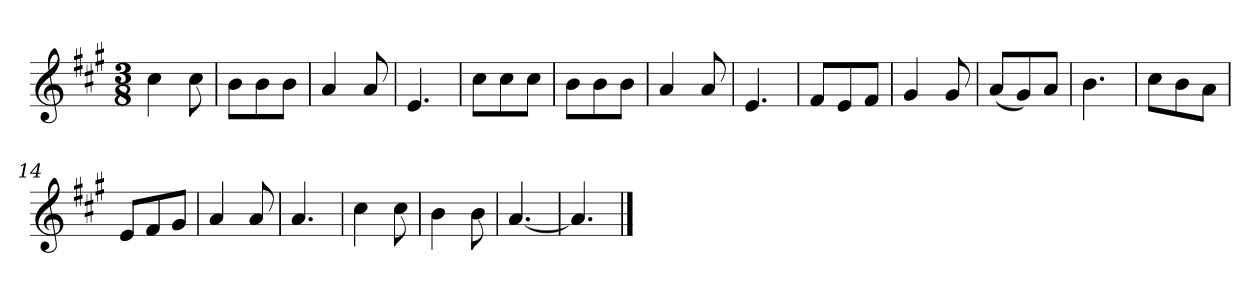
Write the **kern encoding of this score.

**kern
*part1
*staff1
*k[f#c#g#]
*M3/8
*MM120
=1
4cc#
8cc#
=2
8bL
8b
8bJ
=3
4a
8a
=4
4.e
=5
8cc#L
8cc#
8cc#J
=6
8bL
8b
8bJ
=7
4a
8a
=8
4.e
=9
8f#L
8e
8f#J
=10
4g#
8g#
=11
(8aL
8g#)
8aJ
=12
4.b
=13
8cc#L
8b
8aJ
=14
8eL
8f#
8g#J
=15
4a
8a
=16
4.a
=17
4cc#
8cc#
=18
4b
8b
=19
[4.a
=20
4.a]
==
*-
